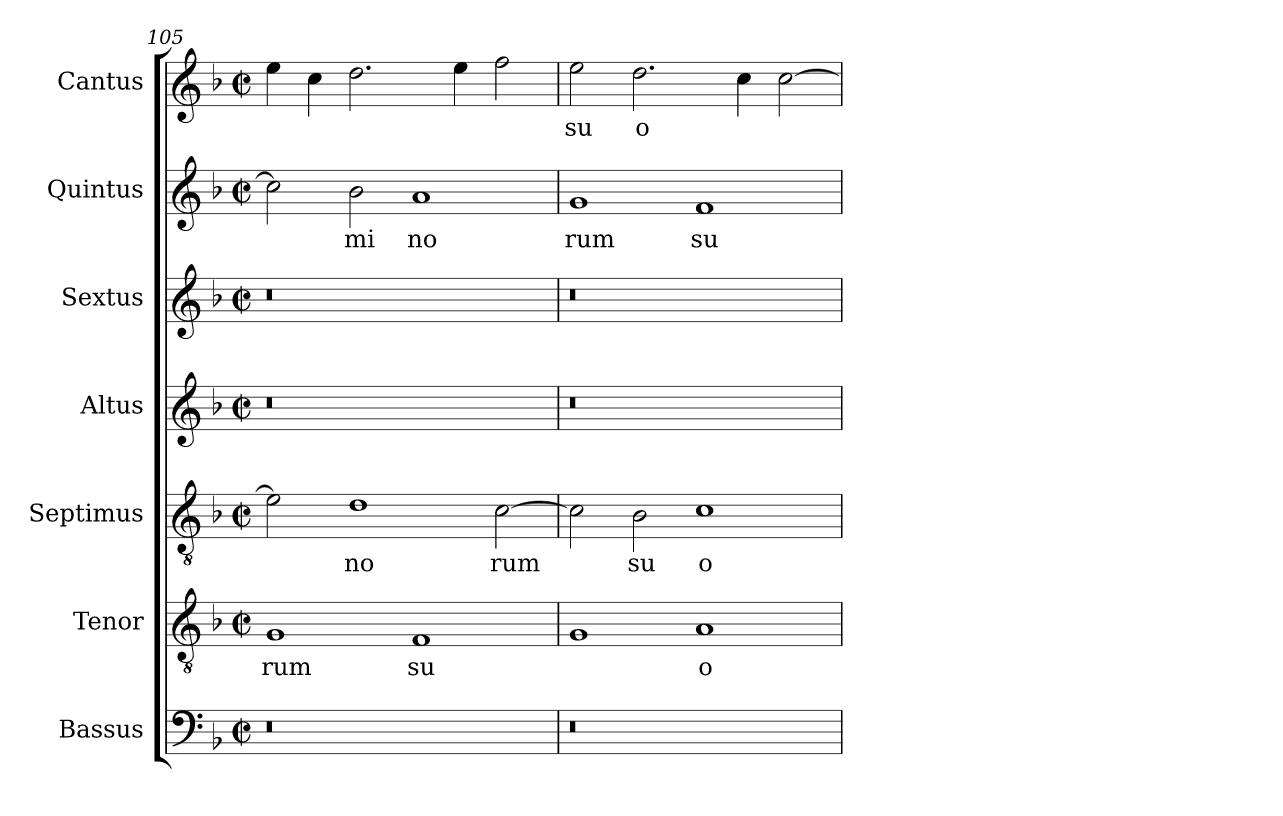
**kern	**kern	**text	**kern	**text	**kern	**kern	**kern	**text	**kern	**text
*part7	*part6	*part6	*part5	*part5	*part4	*part3	*part2	*part2	*part1	*part1
*staff7	*staff6	*staff6	*staff5	*staff5	*staff4	*staff3	*staff2	*staff2	*staff1	*staff1
*I"Bassus	*I"Tenor	*	*I"Septimus	*	*I"Altus	*I"Sextus	*I"Quintus	*	*I"Cantus	*
!!LO:LB:g=z
*clefF4	*clefGv2	*	*clefGv2	*	*clefG2	*clefG2	*clefG2	*	*clefG2	*
*k[b-]	*k[b-]	*	*k[b-]	*	*k[b-]	*k[b-]	*k[b-]	*	*k[b-]	*
*F:	*F:	*	*F:	*	*F:	*F:	*F:	*	*F:	*
*M2/2	*M2/2	*	*M2/2	*	*M2/2	*M2/2	*M2/2	*	*M2/2	*
*met(c|)	*met(c|)	*	*met(c|)	*	*met(c|)	*met(c|)	*met(c|)	*	*met(c|)	*
=105	=105	=105	=105	=105	=105	=105	=105	=105	=105	=105
!	!	!LO:LY:b:cj	!	!	!	!	!	!	!	!
0r	1G	rum	2e\]	.	0r	0r	2cc\]	.	4ee\	.
.	.	.	.	.	.	.	.	.	4cc\	.
!	!	!	!	!LO:LY:b:cj	!	!	!	!LO:LY:b:cj	!	!
.	.	.	1d	-no	.	.	2b-\	mi	2.dd\	.
!	!	!LO:LY:b:cj	!	!	!	!	!	!LO:LY:b:cj	!	!
.	1F	su	.	.	.	.	1a	no	.	.
.	.	.	.	.	.	.	.	.	4ee\	.
!	!	!	!	!LO:LY:b	!	!	!	!	!	!
.	.	.	[>2c\	rum	.	.	.	.	2ff\	.
=106	=106	=106	=106	=106	=106	=106	=106	=106	=106	=106
!	!	!	!	!	!	!	!	!LO:LY:b:cj	!	!LO:LY:b:cj
0r	1G	.	2c\]	.	0r	0r	1g	rum	2ee\	su
!	!	!	!	!LO:LY:b:cj	!	!	!	!	!	!LO:LY:b:cj
.	.	.	2B-\	su	.	.	.	.	2.dd\	o
!	!	!LO:LY:b:rj	!	!LO:LY:b:rj	!	!	!	!LO:LY:b:cj	!	!
.	1A	o	1c	o	.	.	1f	su	.	.
.	.	.	.	.	.	.	.	.	4cc\	.
.	.	.	.	.	.	.	.	.	[>2cc\	.
=	=	=	=	=	=	=	=	=	=	=
*-	*-	*-	*-	*-	*-	*-	*-	*-	*-	*-
